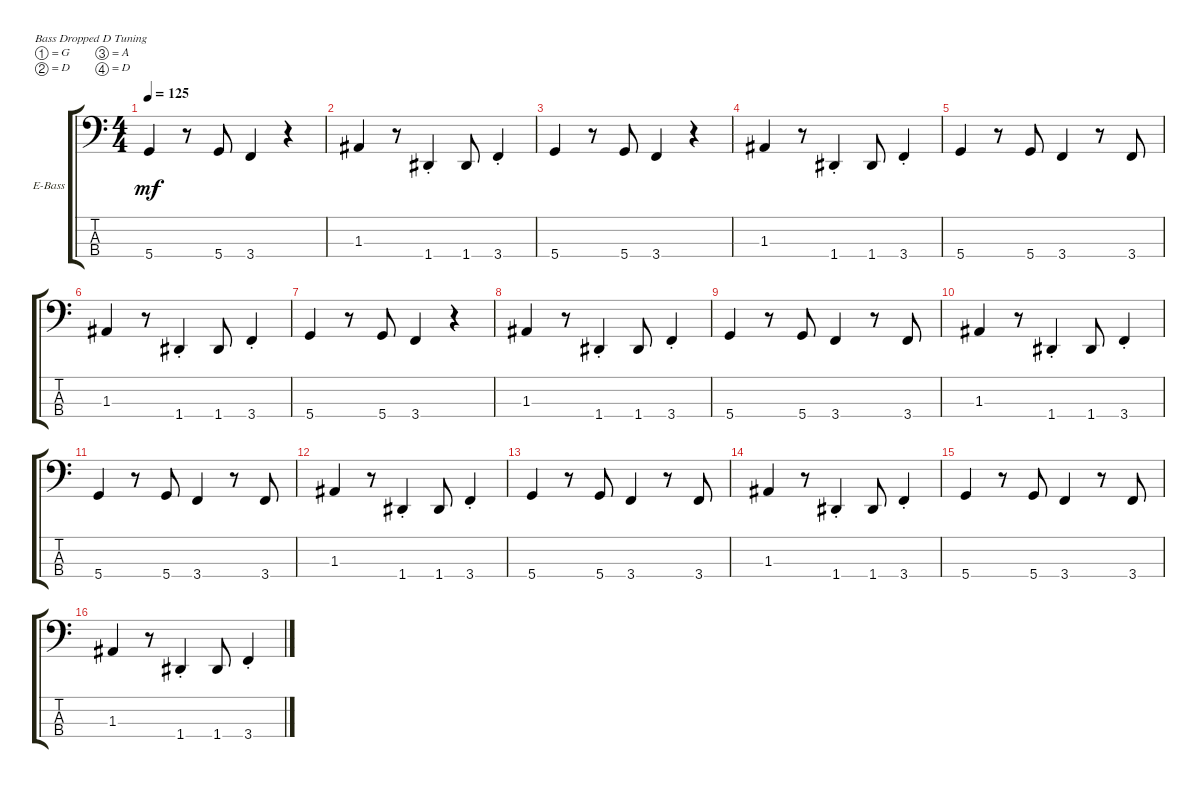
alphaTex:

\bracketExtendMode groupsimilarinstruments
\firstSystemTrackNameOrientation horizontal
\otherSystemsTrackNameOrientation horizontal
\track ("Bass" "E-Bass") {instrument electricbassfinger}
\staff {score tabs}
\tuning (G2 D2 A1 D1)
\ts (4 4)
\tempo 125
\clef f4
\ks c
5.4.4{dy mf} r.8 5.4.8 3.4.4 r.4 |
1.3.4 r.8 1.4{st}.4 1.4.8 3.4{st}.4 |
5.4.4 r.8 5.4.8 3.4.4 r.4 |
1.3.4 r.8 1.4{st}.4 1.4.8 3.4{st}.4 |
5.4.4 r.8 5.4.8 3.4.4 r.8 3.4.8 |
1.3.4 r.8 1.4{st}.4 1.4.8 3.4{st}.4 |
5.4.4 r.8 5.4.8 3.4.4 r.4 |
1.3.4 r.8 1.4{st}.4 1.4.8 3.4{st}.4 |
5.4.4 r.8 5.4.8 3.4.4 r.8 3.4.8 |
1.3.4 r.8 1.4{st}.4 1.4.8 3.4{st}.4 |
5.4.4 r.8 5.4.8 3.4.4 r.8 3.4.8 |
1.3.4 r.8 1.4{st}.4 1.4.8 3.4{st}.4 |
5.4.4 r.8 5.4.8 3.4.4 r.8 3.4.8 |
1.3.4 r.8 1.4{st}.4 1.4.8 3.4{st}.4 |
5.4.4 r.8 5.4.8 3.4.4 r.8 3.4.8 |
1.3.4 r.8 1.4{st}.4 1.4.8 3.4{st}.4
